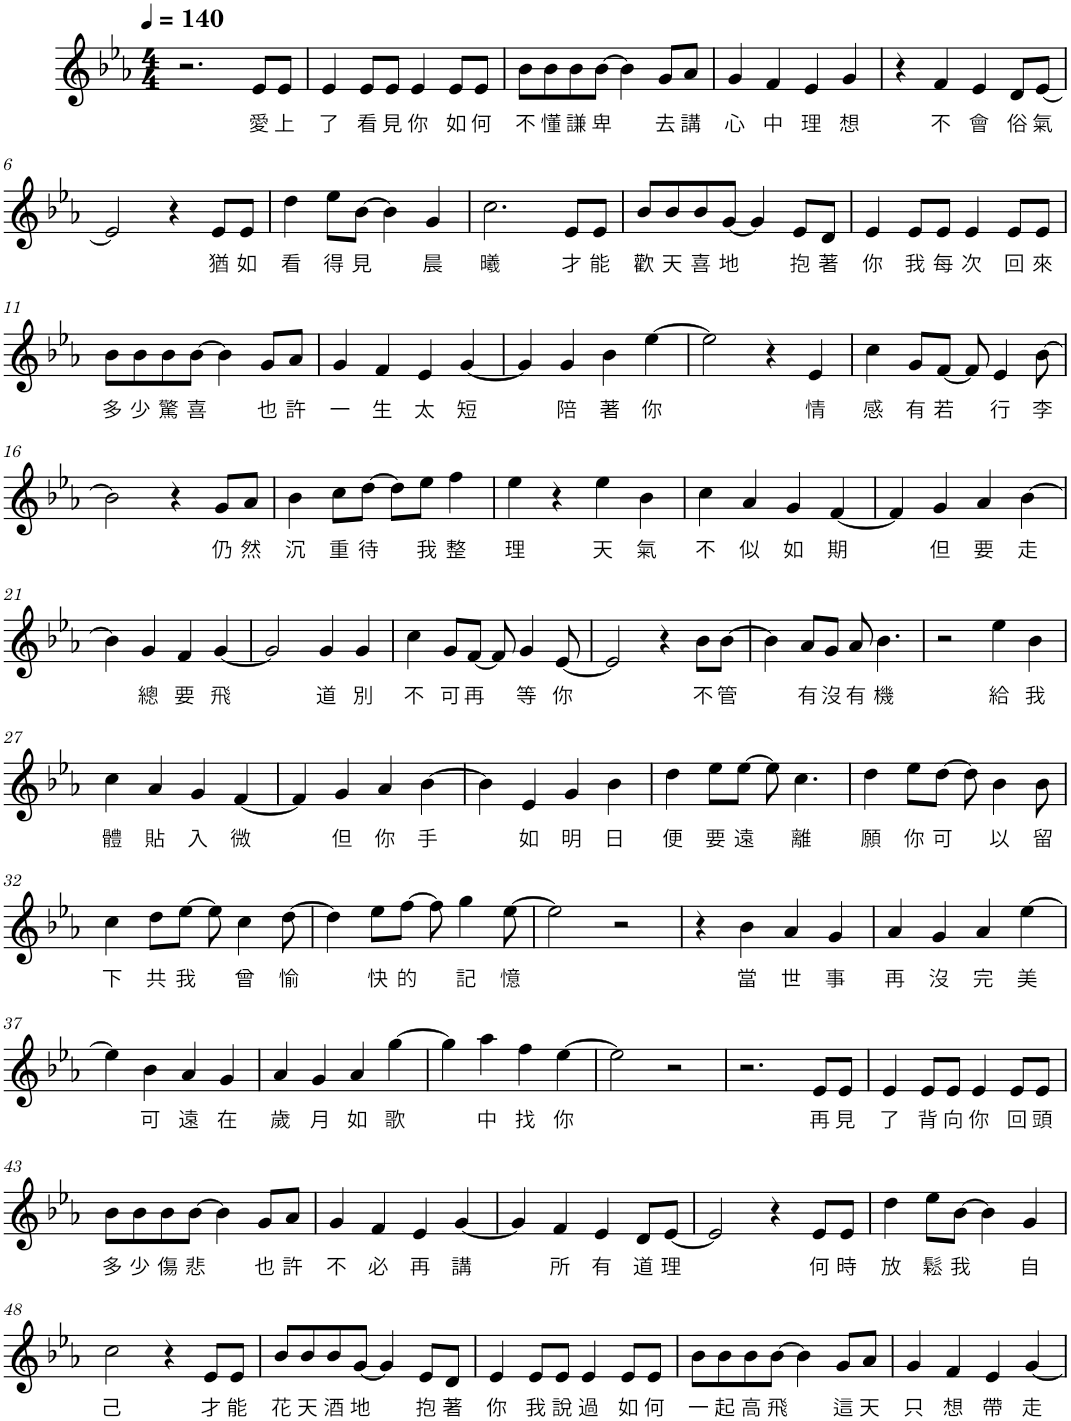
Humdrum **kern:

**kern	**text
*part1	*part1
*staff1	*staff1
*I"鋼琴	*
*clefG2	*
*k[b-e-a-]	*
*M4/4	*
*MM140	*
=1	=1
2.r	.
!	!LO:LY:b
8e-/L	愛
!	!LO:LY:b
8e-/J	上
=2	=2
!	!LO:LY:b
4e-/	了
!	!LO:LY:b
8e-/L	看
!	!LO:LY:b
8e-/J	見
!	!LO:LY:b
4e-/	你
!	!LO:LY:b
8e-/L	如
!	!LO:LY:b
8e-/J	何
=3	=3
!	!LO:LY:b
8b-\L	不
!	!LO:LY:b
8b-\	懂
!	!LO:LY:b
8b-\	謙
!	!LO:LY:b
[8b-\J	卑
4b-\]	.
!	!LO:LY:b
8g/L	去
!	!LO:LY:b
8a-/J	講
=4	=4
!	!LO:LY:b
4g/	心
!	!LO:LY:b
4f/	中
!	!LO:LY:b
4e-/	理
!	!LO:LY:b
4g/	想
=5	=5
4r	.
!	!LO:LY:b
4f/	不
!	!LO:LY:b
4e-/	會
!	!LO:LY:b
8d/L	俗
!	!LO:LY:b
[8e-/J	氣
!!LO:LB:g=z
=6	=6
2e-/]	.
4r	.
!	!LO:LY:b
8e-/L	猶
!	!LO:LY:b
8e-/J	如
=7	=7
!	!LO:LY:b
4dd\	看
!	!LO:LY:b
8ee-\L	得
!	!LO:LY:b
[8b-\J	見
4b-\]	.
!	!LO:LY:b
4g/	晨
=8	=8
!	!LO:LY:b
2.cc\	曦
!	!LO:LY:b
8e-/L	才
!	!LO:LY:b
8e-/J	能
=9	=9
!	!LO:LY:b
8b-/L	歡
!	!LO:LY:b
8b-/	天
!	!LO:LY:b
8b-/	喜
!	!LO:LY:b
[8g/J	地
4g/]	.
!	!LO:LY:b
8e-/L	抱
!	!LO:LY:b
8d/J	著
=10	=10
!	!LO:LY:b
4e-/	你
!	!LO:LY:b
8e-/L	我
!	!LO:LY:b
8e-/J	每
!	!LO:LY:b
4e-/	次
!	!LO:LY:b
8e-/L	回
!	!LO:LY:b
8e-/J	來
!!LO:LB:g=z
=11	=11
!	!LO:LY:b
8b-\L	多
!	!LO:LY:b
8b-\	少
!	!LO:LY:b
8b-\	驚
!	!LO:LY:b
[8b-\J	喜
4b-\]	.
!	!LO:LY:b
8g/L	也
!	!LO:LY:b
8a-/J	許
=12	=12
!	!LO:LY:b
4g/	一
!	!LO:LY:b
4f/	生
!	!LO:LY:b
4e-/	太
!	!LO:LY:b
[4g/	短
=13	=13
4g/]	.
!	!LO:LY:b
4g/	陪
!	!LO:LY:b
4b-\	著
!	!LO:LY:b
[4ee-\	你
=14	=14
2ee-\]	.
4r	.
!	!LO:LY:b
4e-/	情
=15	=15
!	!LO:LY:b
4cc\	感
!	!LO:LY:b
8g/L	有
!	!LO:LY:b
[8f/J	若
8f/]	.
!	!LO:LY:b
4e-/	行
!	!LO:LY:b
[8b-\	李
!!LO:LB:g=z
=16	=16
2b-\]	.
4r	.
!	!LO:LY:b
8g/L	仍
!	!LO:LY:b
8a-/J	然
=17	=17
!	!LO:LY:b
4b-\	沉
!	!LO:LY:b
8cc\L	重
!	!LO:LY:b
[8dd\J	待
8dd\L]	.
!	!LO:LY:b
8ee-\J	我
!	!LO:LY:b
4ff\	整
=18	=18
!	!LO:LY:b
4ee-\	理
4r	.
!	!LO:LY:b
4ee-\	天
!	!LO:LY:b
4b-\	氣
=19	=19
!	!LO:LY:b
4cc\	不
!	!LO:LY:b
4a-/	似
!	!LO:LY:b
4g/	如
!	!LO:LY:b
[4f/	期
=20	=20
4f/]	.
!	!LO:LY:b
4g/	但
!	!LO:LY:b
4a-/	要
!	!LO:LY:b
[4b-\	走
!!LO:LB:g=z
=21	=21
4b-\]	.
!	!LO:LY:b
4g/	總
!	!LO:LY:b
4f/	要
!	!LO:LY:b
[4g/	飛
=22	=22
2g/]	.
!	!LO:LY:b
4g/	道
!	!LO:LY:b
4g/	別
=23	=23
!	!LO:LY:b
4cc\	不
!	!LO:LY:b
8g/L	可
!	!LO:LY:b
[8f/J	再
8f/]	.
!	!LO:LY:b
4g/	等
!	!LO:LY:b
[8e-/	你
=24	=24
2e-/]	.
4r	.
!	!LO:LY:b
8b-\L	不
!	!LO:LY:b
[8b-\J	管
=25	=25
4b-\]	.
!	!LO:LY:b
8a-/L	有
!	!LO:LY:b
8g/J	沒
!	!LO:LY:b
8a-/	有
!	!LO:LY:b
4.b-\	機
=26	=26
2r	.
!	!LO:LY:b
4ee-\	給
!	!LO:LY:b
4b-\	我
!!LO:LB:g=z
=27	=27
!	!LO:LY:b
4cc\	體
!	!LO:LY:b
4a-/	貼
!	!LO:LY:b
4g/	入
!	!LO:LY:b
[4f/	微
=28	=28
4f/]	.
!	!LO:LY:b
4g/	但
!	!LO:LY:b
4a-/	你
!	!LO:LY:b
[4b-\	手
=29	=29
4b-\]	.
!	!LO:LY:b
4e-/	如
!	!LO:LY:b
4g/	明
!	!LO:LY:b
4b-\	日
=30	=30
!	!LO:LY:b
4dd\	便
!	!LO:LY:b
8ee-\L	要
!	!LO:LY:b
[8ee-\J	遠
8ee-\]	.
!	!LO:LY:b
4.cc\	離
=31	=31
!	!LO:LY:b
4dd\	願
!	!LO:LY:b
8ee-\L	你
!	!LO:LY:b
[8dd\J	可
8dd\]	.
!	!LO:LY:b
4b-\	以
!	!LO:LY:b
8b-\	留
!!LO:LB:g=z
=32	=32
!	!LO:LY:b
4cc\	下
!	!LO:LY:b
8dd\L	共
!	!LO:LY:b
[8ee-\J	我
8ee-\]	.
!	!LO:LY:b
4cc\	曾
!	!LO:LY:b
[8dd\	愉
=33	=33
4dd\]	.
!	!LO:LY:b
8ee-\L	快
!	!LO:LY:b
[8ff\J	的
8ff\]	.
!	!LO:LY:b
4gg\	記
!	!LO:LY:b
[8ee-\	憶
=34	=34
2ee-\]	.
2r	.
=35	=35
4r	.
!	!LO:LY:b
4b-\	當
!	!LO:LY:b
4a-/	世
!	!LO:LY:b
4g/	事
=36	=36
!	!LO:LY:b
4a-/	再
!	!LO:LY:b
4g/	沒
!	!LO:LY:b
4a-/	完
!	!LO:LY:b
[4ee-\	美
!!LO:LB:g=z
=37	=37
4ee-\]	.
!	!LO:LY:b
4b-\	可
!	!LO:LY:b
4a-/	遠
!	!LO:LY:b
4g/	在
=38	=38
!	!LO:LY:b
4a-/	歲
!	!LO:LY:b
4g/	月
!	!LO:LY:b
4a-/	如
!	!LO:LY:b
[4gg\	歌
=39	=39
4gg\]	.
!	!LO:LY:b
4aa-\	中
!	!LO:LY:b
4ff\	找
!	!LO:LY:b
[4ee-\	你
=40	=40
2ee-\]	.
2r	.
=41	=41
2.r	.
!	!LO:LY:b
8e-/L	再
!	!LO:LY:b
8e-/J	見
=42	=42
!	!LO:LY:b
4e-/	了
!	!LO:LY:b
8e-/L	背
!	!LO:LY:b
8e-/J	向
!	!LO:LY:b
4e-/	你
!	!LO:LY:b
8e-/L	回
!	!LO:LY:b
8e-/J	頭
!!LO:LB:g=z
=43	=43
!	!LO:LY:b
8b-\L	多
!	!LO:LY:b
8b-\	少
!	!LO:LY:b
8b-\	傷
!	!LO:LY:b
[8b-\J	悲
4b-\]	.
!	!LO:LY:b
8g/L	也
!	!LO:LY:b
8a-/J	許
=44	=44
!	!LO:LY:b
4g/	不
!	!LO:LY:b
4f/	必
!	!LO:LY:b
4e-/	再
!	!LO:LY:b
[4g/	講
=45	=45
4g/]	.
!	!LO:LY:b
4f/	所
!	!LO:LY:b
4e-/	有
!	!LO:LY:b
8d/L	道
!	!LO:LY:b
[8e-/J	理
=46	=46
2e-/]	.
4r	.
!	!LO:LY:b
8e-/L	何
!	!LO:LY:b
8e-/J	時
=47	=47
!	!LO:LY:b
4dd\	放
!	!LO:LY:b
8ee-\L	鬆
!	!LO:LY:b
[8b-\J	我
4b-\]	.
!	!LO:LY:b
4g/	自
!!LO:LB:g=z
=48	=48
!	!LO:LY:b
2cc\	己
4r	.
!	!LO:LY:b
8e-/L	才
!	!LO:LY:b
8e-/J	能
=49	=49
!	!LO:LY:b
8b-/L	花
!	!LO:LY:b
8b-/	天
!	!LO:LY:b
8b-/	酒
!	!LO:LY:b
[8g/J	地
4g/]	.
!	!LO:LY:b
8e-/L	抱
!	!LO:LY:b
8d/J	著
=50	=50
!	!LO:LY:b
4e-/	你
!	!LO:LY:b
8e-/L	我
!	!LO:LY:b
8e-/J	說
!	!LO:LY:b
4e-/	過
!	!LO:LY:b
8e-/L	如
!	!LO:LY:b
8e-/J	何
=51	=51
!	!LO:LY:b
8b-\L	一
!	!LO:LY:b
8b-\	起
!	!LO:LY:b
8b-\	高
!	!LO:LY:b
[8b-\J	飛
4b-\]	.
!	!LO:LY:b
8g/L	這
!	!LO:LY:b
8a-/J	天
=52	=52
!	!LO:LY:b
4g/	只
!	!LO:LY:b
4f/	想
!	!LO:LY:b
4e-/	帶
!	!LO:LY:b
[4g/	走
=	=
*-	*-
